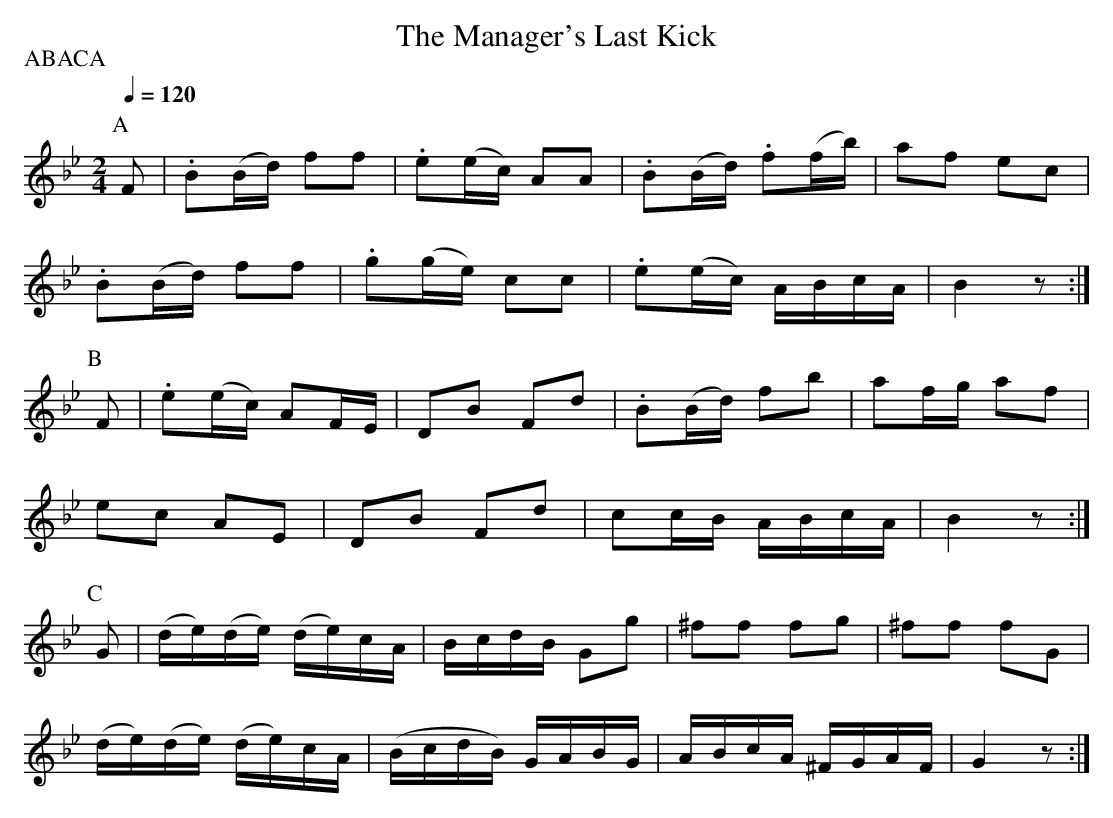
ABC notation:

X:1
T:The Manager's Last Kick
M:2/4
L:1/16
Q:1/4=120
P:ABACA
K:Bb
P:A
F2|.B2(Bd)   f2f2 |.e2(ec) A2A2|.B2(Bd) .f2(fb)| a2f2 e2c2|
   .B2(Bd)   f2f2 |.g2(ge) c2c2|.e2(ec)  ABcA  | B4   z2 :|
P:B
F2|.e2(ec)   A2FE | D2B2   F2d2|.B2(Bd)  f2b2  | a2fg a2f2|
    e2c2     A2E2 | D2B2   F2d2| c2cB    ABcA  | B4   z2 :|
P:C
K:GMin
G2|(de)(de) (de)cA| BcdB   G2g2|^f2f2    f2g2  |^f2f2 f2G2|
   (de)(de) (de)cA|(BcdB)  GABG| ABcA   ^FGAF  | G4   z2 :|
